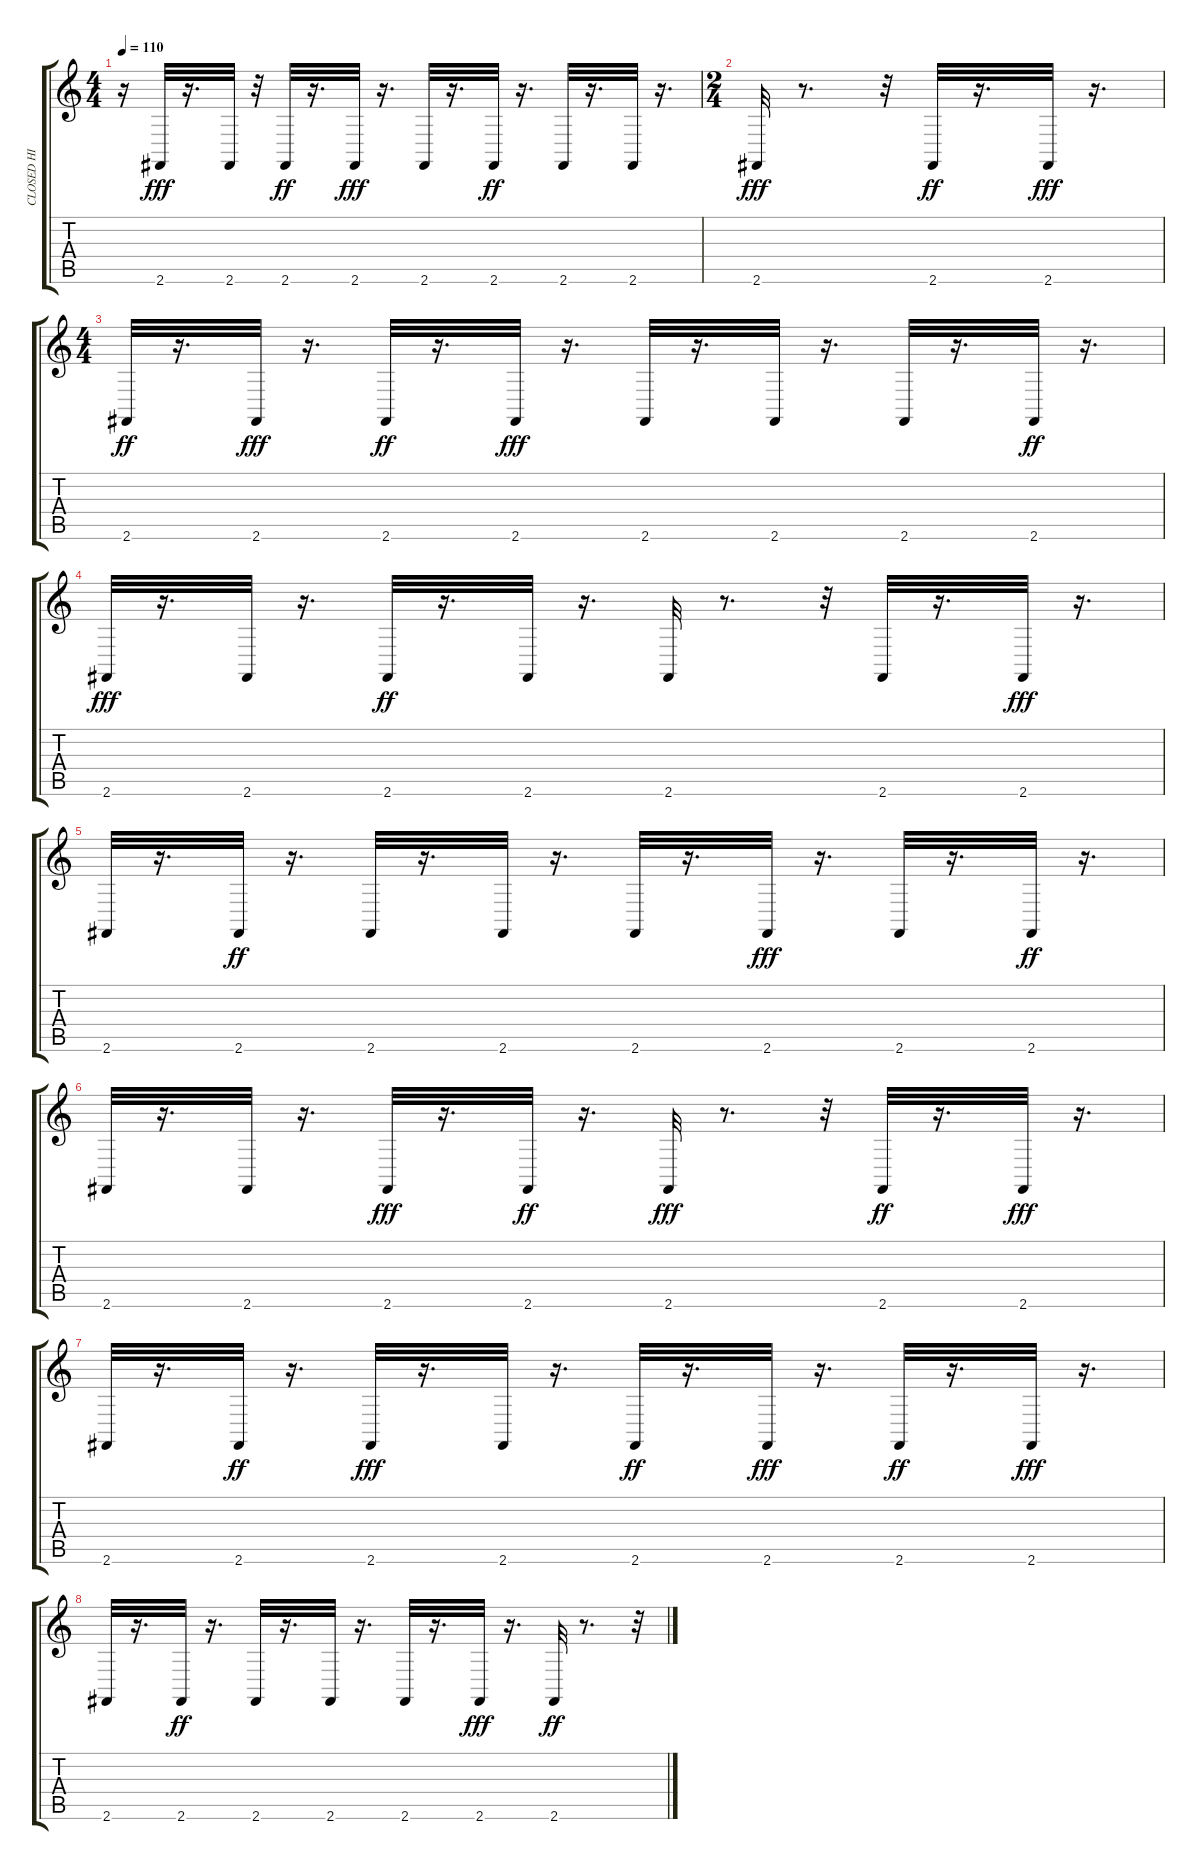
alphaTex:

\track ("CLOSED HI HAT" "CLOSED HI ") {instrument tinklebell}
\staff {score tabs}
\tuning (E4 B3 G3 D3 A2 E2) {hide}
\ts (4 4)
\tempo 110
\clef g2
\ks c
r.16{dy fff} 2.6.32 r.16{d} 2.6.32 r.32 2.6.32{dy ff} r.16{d} 2.6.32{dy fff} r.16{d} 2.6.32 r.16{d} 2.6.32{dy ff} r.16{d} 2.6.32 r.16{d} 2.6.32 r.16{d} |
\ts (2 4)
2.6.32{dy fff} r.8{d} r.32 2.6.32{dy ff} r.16{d} 2.6.32{dy fff} r.16{d} |
\ts (4 4)
2.6.32{dy ff} r.16{d} 2.6.32{dy fff} r.16{d} 2.6.32{dy ff} r.16{d} 2.6.32{dy fff} r.16{d} 2.6.32 r.16{d} 2.6.32 r.16{d} 2.6.32 r.16{d} 2.6.32{dy ff} r.16{d} |
2.6.32{dy fff} r.16{d} 2.6.32 r.16{d} 2.6.32{dy ff} r.16{d} 2.6.32 r.16{d} 2.6.32 r.8{d} r.32 2.6.32 r.16{d} 2.6.32{dy fff} r.16{d} |
2.6.32 r.16{d} 2.6.32{dy ff} r.16{d} 2.6.32 r.16{d} 2.6.32 r.16{d} 2.6.32 r.16{d} 2.6.32{dy fff} r.16{d} 2.6.32 r.16{d} 2.6.32{dy ff} r.16{d} |
2.6.32 r.16{d} 2.6.32 r.16{d} 2.6.32{dy fff} r.16{d} 2.6.32{dy ff} r.16{d} 2.6.32{dy fff} r.8{d} r.32 2.6.32{dy ff} r.16{d} 2.6.32{dy fff} r.16{d} |
2.6.32 r.16{d} 2.6.32{dy ff} r.16{d} 2.6.32{dy fff} r.16{d} 2.6.32 r.16{d} 2.6.32{dy ff} r.16{d} 2.6.32{dy fff} r.16{d} 2.6.32{dy ff} r.16{d} 2.6.32{dy fff} r.16{d} |
2.6.32 r.16{d} 2.6.32{dy ff} r.16{d} 2.6.32 r.16{d} 2.6.32 r.16{d} 2.6.32 r.16{d} 2.6.32{dy fff} r.16{d} 2.6.32{dy ff} r.8{d} r.32
